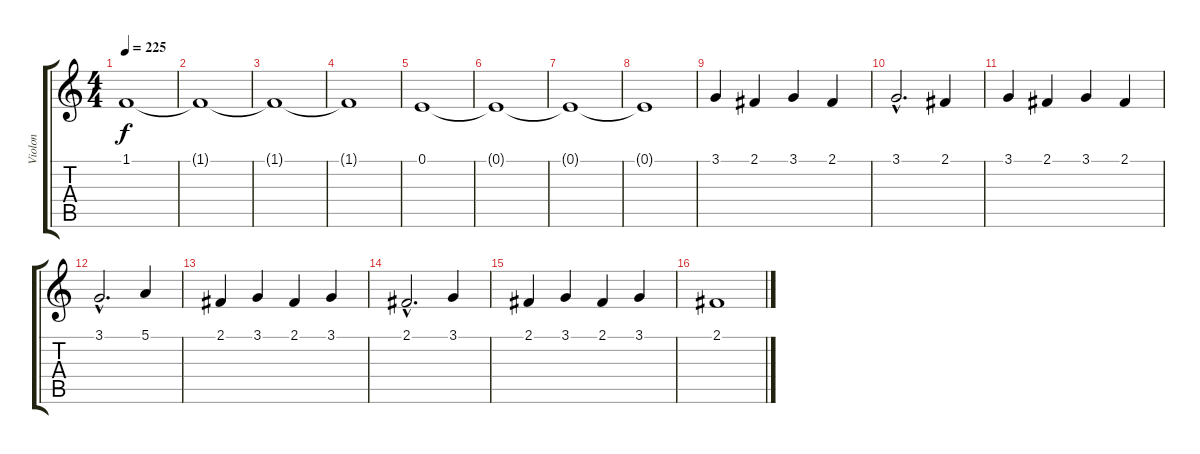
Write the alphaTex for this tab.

\track ("Violon" "Violon") {instrument violin}
\staff {score tabs}
\tuning (E4 B3 G3 D3 A2 E2) {hide}
\ts (4 4)
\tempo 225
\clef g2
\ks c
1.1.1{dy f} |
1.1{t}.1 |
1.1{t}.1 |
1.1{t}.1 |
0.1.1 |
0.1{t}.1 |
0.1{t}.1 |
0.1{t}.1 |
3.1.4 2.1.4 3.1.4 2.1.4 |
3.1{hac}.2{d} 2.1.4 |
3.1.4 2.1.4 3.1.4 2.1.4 |
3.1{hac}.2{d} 5.1.4 |
2.1.4 3.1.4 2.1.4 3.1.4 |
2.1{hac}.2{d} 3.1.4 |
2.1.4 3.1.4 2.1.4 3.1.4 |
2.1.1
